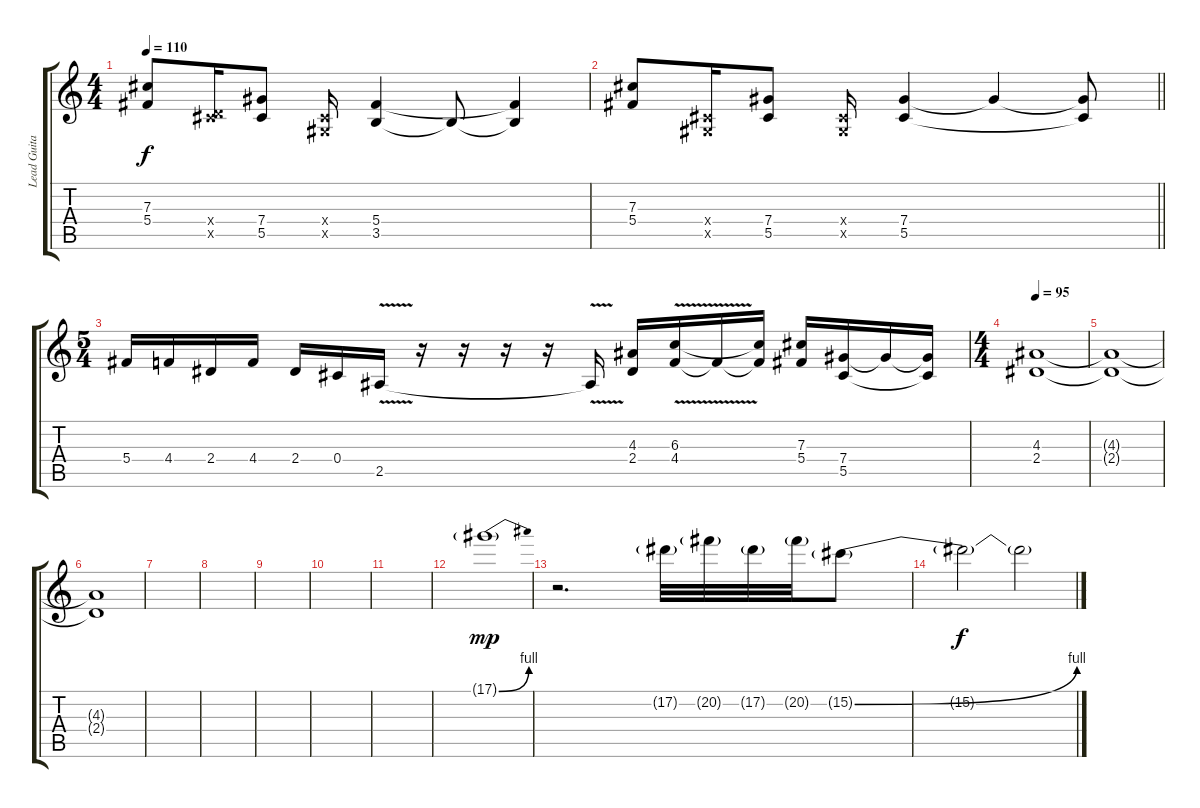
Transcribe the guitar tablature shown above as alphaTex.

\track ("Lead Guitar" "Lead Guita") {instrument distortionguitar}
\staff {score tabs}
\tuning (Eb4 Bb3 Gb3 Db3 Ab2 Eb2) {hide}
\ts (4 4)
\tempo 110
\clef g2
\ks c
(7.3 5.4).8{dy f} (0.4{x} 6.5{x}).16 (7.4 5.5).8 (0.4{x} 0.5{x}).16 (5.4 3.5).4 3.5{t}.8 (5.4{t} 3.5{t}).4 |
\barLineRight lightlight
(7.3 5.4).8 (0.4{x} 0.5{x}).16 (7.4 5.5).8 (0.4{x} 0.5{x}).16 (7.4 5.5).4 7.4{t}.4 (7.4{t} 5.5{t}).8 |
\ts (5 4)
5.4.16 4.4.16 2.4.16 4.4.16 2.4.16 0.4.16 2.5{v}.16 r.16 r.16 r.16 r.16 2.5{t}.16 (4.3 2.4).16 (6.3 4.4{v}).16 4.4{t}.16 (6.3{t} 4.4{t}).16 (7.3 5.4).16 (7.4 5.5).16 7.4{t}.16 (7.4{t} 5.5{t}).16 |
\ts (4 4)
\tempo 95
(4.3 2.4).1{volume 0} |
(4.3{t} 2.4{t}).1 |
(4.3{t} 2.4{t}).1 |
|
|
|
|
|
17.1{be (bend 0 0 60 4) g}.1{dy mp volume 9} |
r.2{d} 17.2{g}.32 20.2{g}.32 17.2{g}.32 20.2{g}.32 15.2{be (bend 0 0 60 4) g}.8 |
15.2{t}.2{dy f} 15.2{t}.2
